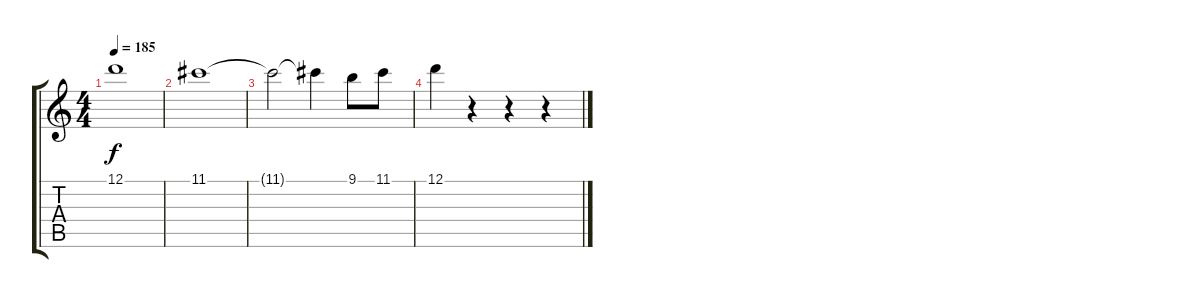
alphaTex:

\track "" {instrument overdrivenguitar}
\staff {score tabs}
\tuning (D4 A3 F3 C3 G2 D2) {hide}
\ts (4 4)
\tempo 185
\clef g2
\ks c
12.1{t}.1{dy f} |
11.1.1 |
11.1{t}.2 11.1{t}.4 9.1.8 11.1.8 |
12.1.4 r.4 r.4 r.4
